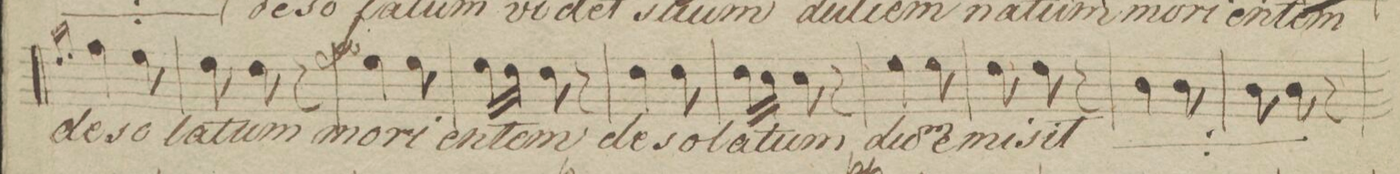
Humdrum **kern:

**kern	**text	**dynam
*I"Tenor.	*	*
*clefC4	*	*
*k[b-e-]	*	*
*M3/8	*	*
16qqc/LL	.	.
16qqd/JJ	.	.
4e-\	de-	.
8d\	-so-	.
=104	=104	=104
8d\	-la-	.
8c\	-tum	.
8r	.	.
=105	=105	=105
4d\	mo-	f
8d\	-ri-	.
=106	=106	=106
16d\LL	-en-	.
16c\JJ	.	.
8c\	-tem	.
8r	.	.
=107	=107	=107
4c\	de-	.
8c\	-so-	.
=108	=108	=108
16c\LL	-la-	.
16B-\JJ	.	.
8B-\	-tum	.
8r	.	.
=109	=109	=109
4d\	dum	.
8d\	e-	.
=110	=110	=110
8c\	-mi-	.
8c\	-sit	.
8r	.	.
=111	=111	=111
*	*ij	*
4A\	dum	.
8A\	e-	.
=112	=112	=112
8A\	-mi-	.
8A\	-sit	.
8r	.	.
=113	=113	=113
*-	*-	*-
